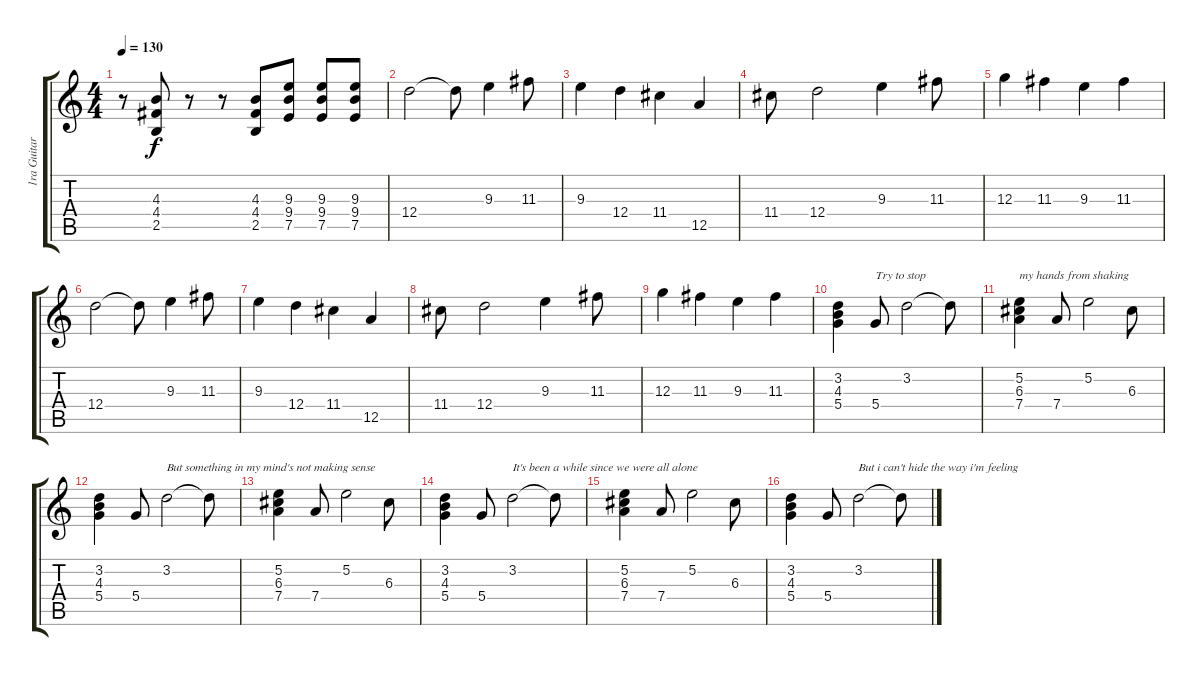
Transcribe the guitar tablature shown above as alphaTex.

\track ("1ra Guitarra" "1ra Guitar") {instrument distortionguitar}
\staff {score tabs}
\tuning (E4 B3 G3 D3 A2 E2) {hide}
\ts (4 4)
\tempo 130
\clef g2
\ks c
r.8{dy f} (4.3 4.4 2.5).8 r.8 r.8 (4.3 4.4 2.5).8 (9.3 9.4 7.5).8 (9.3 9.4 7.5).8 (9.3 9.4 7.5).8 |
12.4.2 12.4{t}.8 9.3.4 11.3.8 |
9.3.4 12.4.4 11.4.4 12.5.4 |
11.4.8 12.4.2 9.3.4 11.3.8 |
12.3.4 11.3.4 9.3.4 11.3.4 |
12.4.2 12.4{t}.8 9.3.4 11.3.8 |
9.3.4 12.4.4 11.4.4 12.5.4 |
11.4.8 12.4.2 9.3.4 11.3.8 |
12.3.4 11.3.4 9.3.4 11.3.4 |
(3.2 4.3 5.4).4 5.4.8{txt "Try to stop "} 3.2.2 3.2{t}.8 |
(5.2 6.3 7.4).4{txt "my hands from shaking"} 7.4.8 5.2.2 6.3.8 |
(3.2 4.3 5.4).4 5.4.8 3.2.2{txt "But something in my mind's not making sense"} 3.2{t}.8 |
(5.2 6.3 7.4).4 7.4.8 5.2.2 6.3.8 |
(3.2 4.3 5.4).4 5.4.8 3.2.2{txt "It's been a while since we were all alone"} 3.2{t}.8 |
(5.2 6.3 7.4).4 7.4.8 5.2.2 6.3.8 |
(3.2 4.3 5.4).4 5.4.8 3.2.2{txt "But i can't hide the way i'm feeling"} 3.2{t}.8
